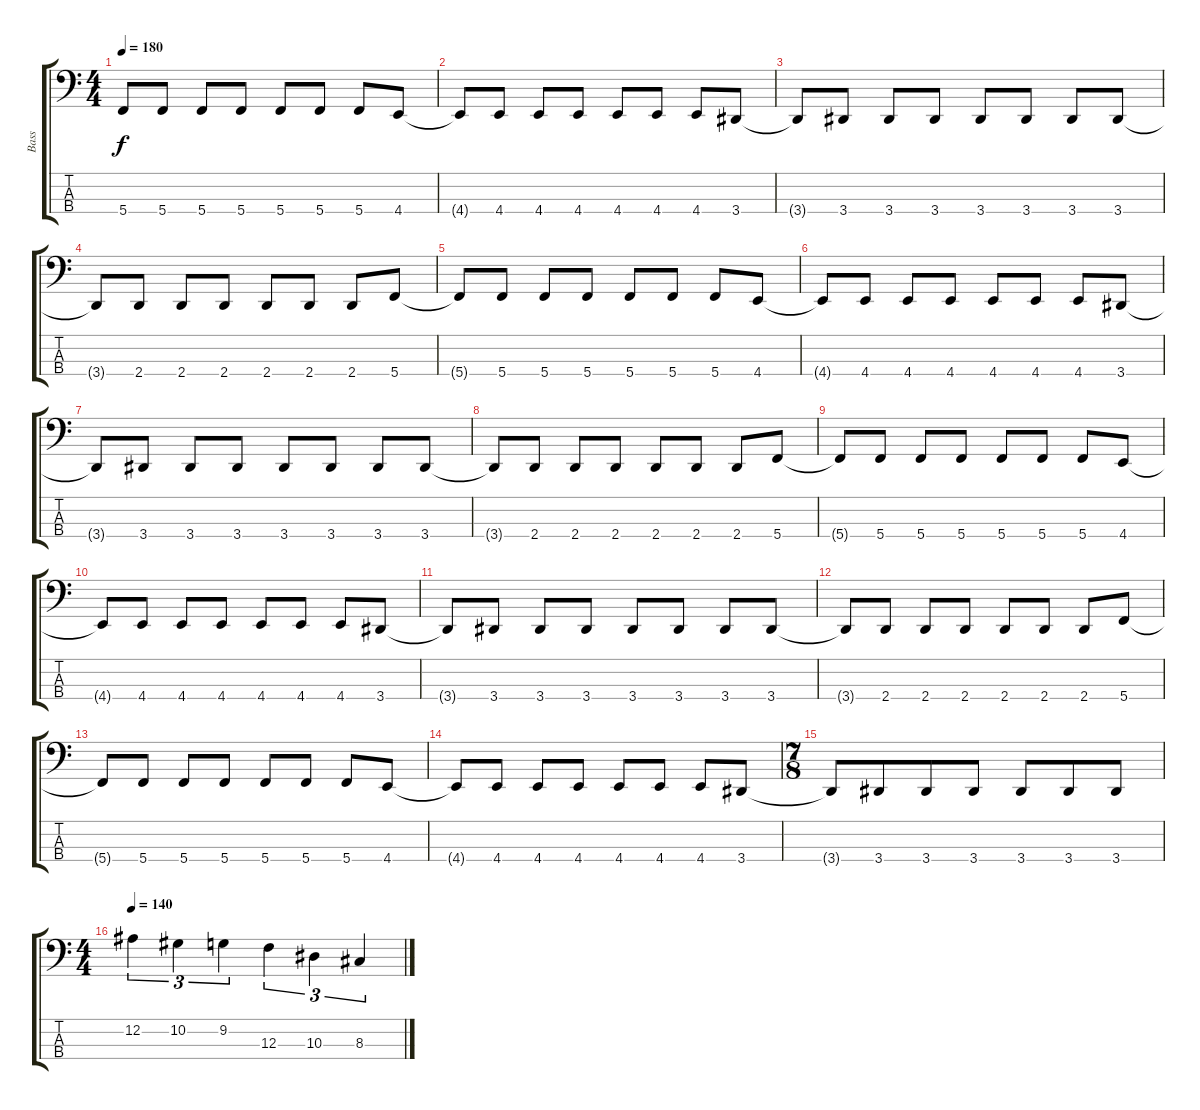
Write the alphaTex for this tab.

\track ("Bass" "Bass") {instrument electricbasspick}
\staff {score tabs}
\tuning (Eb2 Bb1 F1 C1) {hide}
\ts (4 4)
\tempo 180
\clef f4
\ks c
5.4{t}.8{dy f} 5.4.8 5.4.8 5.4.8 5.4.8 5.4.8 5.4.8 4.4.8 |
4.4{t}.8 4.4.8 4.4.8 4.4.8 4.4.8 4.4.8 4.4.8 3.4.8 |
3.4{t}.8 3.4.8 3.4.8 3.4.8 3.4.8 3.4.8 3.4.8 3.4.8 |
3.4{t}.8 2.4.8 2.4.8 2.4.8 2.4.8 2.4.8 2.4.8 5.4.8 |
5.4{t}.8 5.4.8 5.4.8 5.4.8 5.4.8 5.4.8 5.4.8 4.4.8 |
4.4{t}.8 4.4.8 4.4.8 4.4.8 4.4.8 4.4.8 4.4.8 3.4.8 |
3.4{t}.8 3.4.8 3.4.8 3.4.8 3.4.8 3.4.8 3.4.8 3.4.8 |
3.4{t}.8 2.4.8 2.4.8 2.4.8 2.4.8 2.4.8 2.4.8 5.4.8 |
5.4{t}.8 5.4.8 5.4.8 5.4.8 5.4.8 5.4.8 5.4.8 4.4.8 |
4.4{t}.8 4.4.8 4.4.8 4.4.8 4.4.8 4.4.8 4.4.8 3.4.8 |
3.4{t}.8 3.4.8 3.4.8 3.4.8 3.4.8 3.4.8 3.4.8 3.4.8 |
3.4{t}.8 2.4.8 2.4.8 2.4.8 2.4.8 2.4.8 2.4.8 5.4.8 |
5.4{t}.8 5.4.8 5.4.8 5.4.8 5.4.8 5.4.8 5.4.8 4.4.8 |
4.4{t}.8 4.4.8 4.4.8 4.4.8 4.4.8 4.4.8 4.4.8 3.4.8 |
\ts (7 8)
3.4{t}.8 3.4.8 3.4.8 3.4.8 3.4.8 3.4.8 3.4.8 |
\ts (4 4)
\tempo 140
12.2.4{tu (3 2)} 10.2.4{tu (3 2)} 9.2.4{tu (3 2)} 12.3.4{tu (3 2)} 10.3.4{tu (3 2)} 8.3.4{tu (3 2)}
